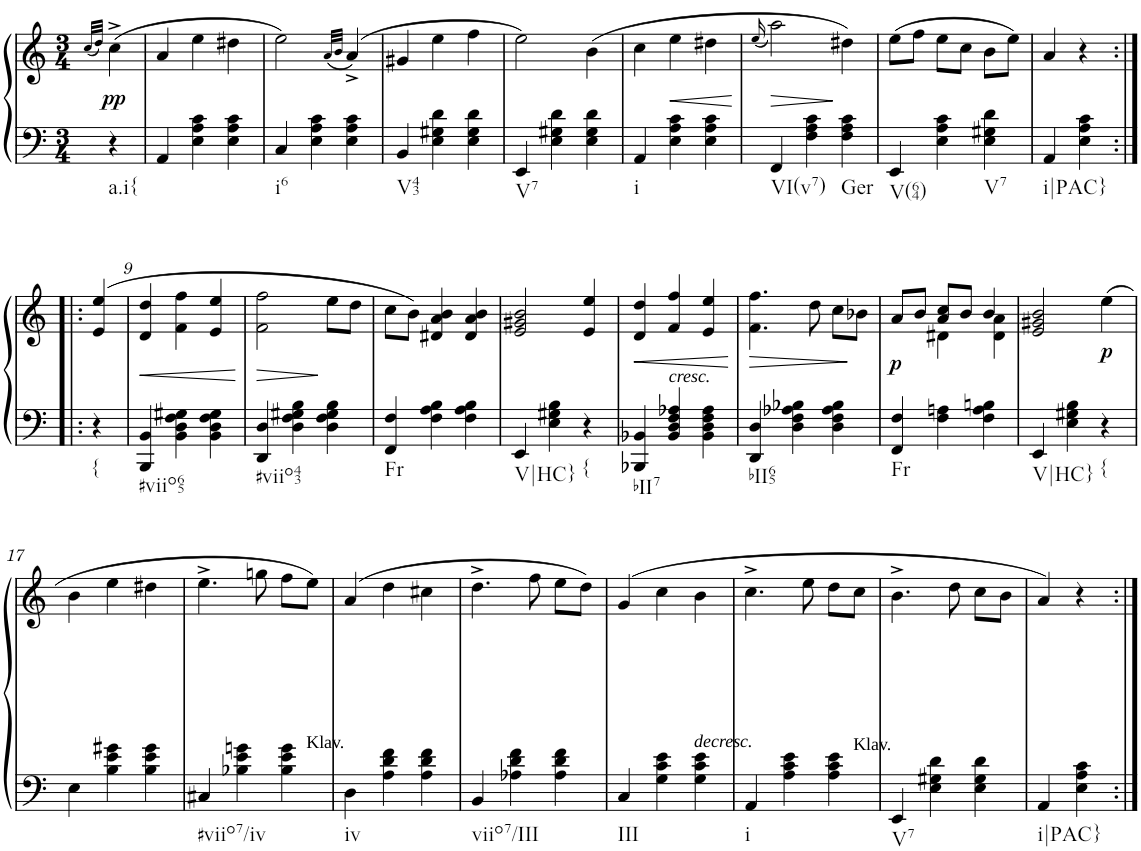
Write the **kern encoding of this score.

**kern	**kern	**dynam
*part1	*part1	*part1
*staff2	*staff1	*staff1/2
*I"Instrument 1	*	*
*clefF4	*clefG2	*
*k[]	*k[]	*
*M3/4	*M3/4	*
=	=	=
.	(<32qcc/LLL	.
.	32qdd/JJJ)	.
!LO:TX:b:t=a.i{	!	!
!	!	!LO:DY:a=2
4r	(>4cc^\	pp
=1	=1	=1
4AA/	4a/	.
4E\ 4A\ 4c\	4ee\	.
4E\ 4A\ 4c\	4dd#X\	.
=2	=2	=2
!LO:TX:b:t=i6	!	!
4C/	2ee\)	.
4E\ 4A\ 4c\	.	.
.	(32qa/LLL	.
.	32qb/JJJ	.
4E\ 4A\ 4c\	(4a^/)	.
=3	=3	=3
!LO:TX:b:t=V43	!	!
4BB/	4g#X/	.
4E\ 4G#X\ 4d\	4ee\	.
4E\ 4G#\ 4d\	4ff\	.
=4	=4	=4
!LO:TX:b:t=V7	!	!
4EE/	2ee\)	.
4E\ 4G#X\ 4d\	.	.
4E\ 4G#\ 4d\	(>4b\	.
=5	=5	=5
!LO:TX:b:t=i	!	!
4AA/	4cc\	.
!	!	!LO:HP:b
4E\ 4A\ 4c\	4ee\	<
4E\ 4A\ 4c\	4dd#X\	.
.	.	[
=6	=6	=6
.	(<16qee/	.
!LO:TX:b:t=VI(v7)	!	!
4FF/	2aa\)	.
4F\ 4A\ 4c\	.	.
!LO:TX:b:t=Ger	!	!
4F\ 4A\ 4c\	4dd#X\)	.
=7	=7	=7
!LO:TX:b:t=V(64)	!	!
4EE/	(8ee\L	.
.	8ff\J	.
4E\ 4A\ 4c\	8ee\L	.
.	8cc\J	.
!LO:TX:b:t=V7	!	!
4E\ 4G#X\ 4d\	8b\L	.
.	8ee\J)	.
=8	=8	=8
!LO:TX:b:t=i|PAC}	!	!
4AA/	4a/	.
4E\ 4A\ 4c\	4r	.
!!LO:LB:g=z
=8X1:|!|:	=8X1:|!|:	=8X1:|!|:
!LO:TX:b:t={	!	!
4r	(4e/ 4ee/	.
=9	=9	=9
!LO:TX:b:t=#viio65	!	!
!	!	!LO:HP:b
4BBB/ 4BB/	4d/ 4dd/	<
4BB\ 4D\ 4F\ 4G#X\	4f\ 4ff\	.
4BB\ 4D\ 4F\ 4G#\	4e/ 4ee/	.
.	.	[
=10	=10	=10
!LO:TX:b:t=#viio43	!	!
!	!	!LO:HP:b
4DD/ 4D/	2f\ 2ff\	>
4D\ 4F\ 4G#X\ 4B\	.	.
4D\ 4F\ 4G#\ 4B\	8ee\L	]
.	8dd\J	.
=11	=11	=11
!LO:TX:b:t=Fr	!	!
4FF/ 4F/	8cc\L	.
.	8b\J)	.
4F\ 4A\ 4B\	4d#X/ 4a/ 4b/	.
4F\ 4A\ 4B\	4d#/ 4a/ 4b/	.
=12	=12	=12
!LO:TX:b:t=V|HC}	!	!
4EE/	2e/ 2g#X/ 2b/	.
4E\ 4G#X\ 4B\	.	.
!LO:TX:b:t={	!	!
4r	4e/ 4ee/	.
=13	=13	=13
!LO:TX:b:t=bII7	!	!
!	!	!LO:HP:b
4BBB-X/ 4BB-X/	4d/ 4dd/	<
!LO:TX:a:i:t=cresc.	!	!
4BB-/ 4D/ 4F/ 4A-X/	4f/ 4ff/	.
4BB-\ 4D\ 4F\ 4A-\	4e/ 4ee/	.
.	.	[
=14	=14	=14
!LO:TX:b:t=bII65	!	!
!	!	!LO:HP:b
4DD/ 4D/	4.f\ 4.ff\	>
4D\ 4F\ 4A-X\ 4B-X\	.	.
.	8dd\	.
4D\ 4F\ 4A-\ 4B-\	8cc\L	.
.	8b-X\J	]
=15	=15	=15
*	*^	*
!LO:TX:b:t=Fr	!	!	!
!	!	!	!LO:DY:b
4FF/ 4F/	8a/L	4ryy	p
.	8b/J	.	.
4F\ 4An\	8a/ 8cc/L	4d#X\	.
.	8b/J	.	.
4F\ 4A\ 4Bn\	4b/	4d#\ 4a\	.
=16	=16	=16	=16
!LO:TX:b:t=V|HC}	!	!	!
*	*v	*v	*
4EE/	2e/ 2g#X/ 2b/	.
4E\ 4G#X\ 4B\	.	.
!LO:TX:b:t={	!	!
!	!	!LO:DY:b
4r	(>4ee\	p
!!LO:LB:g=z
=17	=17	=17
4E\	4b\	.
4B\ 4e\ 4g#X\	4ee\	.
4B\ 4e\ 4g#\	4dd#X\	.
=18	=18	=18
!LO:TX:b:t=#viio7/iv	!	!
4C#X/	4.ee^\	.
4B-X\ 4e\ 4gn\	.	.
.	8ggn\	.
4B-\ 4e\ 4g\	8ff\L	.
!	!LO:TX:b:t=Klav.	!
.	8ee\J)	.
=19	=19	=19
!LO:TX:b:t=iv	!	!
4D\	(>4a/	.
4A\ 4d\ 4f\	4dd\	.
4A\ 4d\ 4f\	4cc#X\	.
=20	=20	=20
!LO:TX:b:t=viio7/III	!	!
4BB/	4.dd^\	.
4A-X\ 4d\ 4f\	.	.
.	8ff\	.
4A-\ 4d\ 4f\	8ee\L	.
.	8dd\J)	.
=21	=21	=21
!LO:TX:b:t=III	!	!
4C/	(4g/	.
4G\ 4c\ 4e\	4cc\	.
!	!LO:TX:b:i:t=decresc.	!
4G\ 4c\ 4e\	4b\	.
=22	=22	=22
!LO:TX:b:t=i	!	!
4AA/	4.cc^\	.
4A\ 4c\ 4e\	.	.
.	8ee\	.
4A\ 4c\ 4e\	8dd\L	.
!	!LO:TX:b:t=Klav.	!
.	8cc\J	.
=23	=23	=23
!LO:TX:b:t=V7	!	!
4EE/	4.b^\	.
4E\ 4G#X\ 4d\	.	.
.	8dd\	.
4E\ 4G#\ 4d\	8cc\L	.
.	8b\J	.
=24	=24	=24
!LO:TX:b:t=i|PAC}	!	!
4AA/	4a/)	.
4E\ 4A\ 4c\	4r	.
=:|!	=:|!	=:|!
*-	*-	*-
